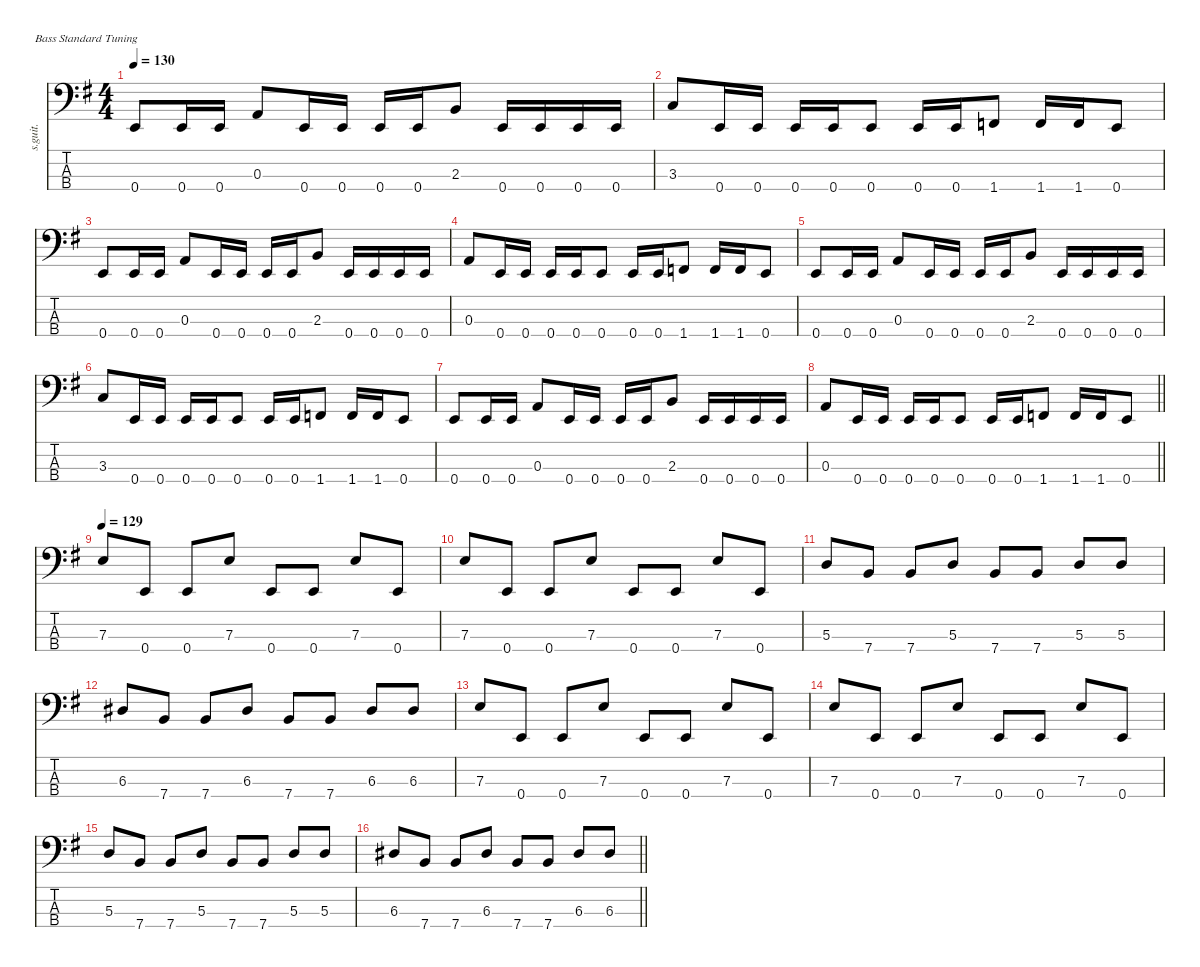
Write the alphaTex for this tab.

\defaultSystemsLayout 4
\hideDynamics
\bracketExtendMode nobrackets
\otherSystemsTrackNameOrientation horizontal
\track ("Cliff Burton (Bass)" "s.guit.") {instrument electricbassfinger}
\staff {score tabs}
\tuning (G2 D2 A1 E1)
\ts (4 4)
\tempo 130
\clef f4
\ks eminor
0.4{acc forcenatural}.8{dy f beam Up} 0.4{acc forcenatural}.16{beam Up} 0.4{acc forcenatural}.16{beam Up} 0.3{acc forcenatural}.8{beam Up} 0.4{acc forcenatural}.16{beam Up} 0.4{acc forcenatural}.16{beam Up} 0.4{acc forcenatural}.16{beam Up} 0.4{acc forcenatural}.16{beam Up} 2.3{acc forcenatural}.8{beam Up} 0.4{acc forcenatural}.16{beam Up} 0.4{acc forcenatural}.16{beam Up} 0.4{acc forcenatural}.16{beam Up} 0.4{acc forcenatural}.16{beam Up} |
3.3{acc forcenatural}.8{beam Up} 0.4{acc forcenatural}.16{beam Up} 0.4{acc forcenatural}.16{beam Up} 0.4{acc forcenatural}.16{beam Up} 0.4{acc forcenatural}.16{beam Up} 0.4{acc forcenatural}.8{beam Up} 0.4{acc forcenatural}.16{beam Up} 0.4{acc forcenatural}.16{beam Up} 1.4{acc forcenatural}.8{beam Up} 1.4{acc forcenatural}.16{beam Up} 1.4{acc forcenatural}.16{beam Up} 0.4{acc forcenatural}.8{beam Up} |
0.4{acc forcenatural}.8{beam Up} 0.4{acc forcenatural}.16{beam Up} 0.4{acc forcenatural}.16{beam Up} 0.3{acc forcenatural}.8{beam Up} 0.4{acc forcenatural}.16{beam Up} 0.4{acc forcenatural}.16{beam Up} 0.4{acc forcenatural}.16{beam Up} 0.4{acc forcenatural}.16{beam Up} 2.3{acc forcenatural}.8{beam Up} 0.4{acc forcenatural}.16{beam Up} 0.4{acc forcenatural}.16{beam Up} 0.4{acc forcenatural}.16{beam Up} 0.4{acc forcenatural}.16{beam Up} |
0.3{acc forcenatural}.8{beam Up} 0.4{acc forcenatural}.16{beam Up} 0.4{acc forcenatural}.16{beam Up} 0.4{acc forcenatural}.16{beam Up} 0.4{acc forcenatural}.16{beam Up} 0.4{acc forcenatural}.8{beam Up} 0.4{acc forcenatural}.16{beam Up} 0.4{acc forcenatural}.16{beam Up} 1.4{acc forcenatural}.8{beam Up} 1.4{acc forcenatural}.16{beam Up} 1.4{acc forcenatural}.16{beam Up} 0.4{acc forcenatural}.8{beam Up} |
0.4{acc forcenatural}.8{beam Up} 0.4{acc forcenatural}.16{beam Up} 0.4{acc forcenatural}.16{beam Up} 0.3{acc forcenatural}.8{beam Up} 0.4{acc forcenatural}.16{beam Up} 0.4{acc forcenatural}.16{beam Up} 0.4{acc forcenatural}.16{beam Up} 0.4{acc forcenatural}.16{beam Up} 2.3{acc forcenatural}.8{beam Up} 0.4{acc forcenatural}.16{beam Up} 0.4{acc forcenatural}.16{beam Up} 0.4{acc forcenatural}.16{beam Up} 0.4{acc forcenatural}.16{beam Up} |
3.3{acc forcenatural}.8{beam Up} 0.4{acc forcenatural}.16{beam Up} 0.4{acc forcenatural}.16{beam Up} 0.4{acc forcenatural}.16{beam Up} 0.4{acc forcenatural}.16{beam Up} 0.4{acc forcenatural}.8{beam Up} 0.4{acc forcenatural}.16{beam Up} 0.4{acc forcenatural}.16{beam Up} 1.4{acc forcenatural}.8{beam Up} 1.4{acc forcenatural}.16{beam Up} 1.4{acc forcenatural}.16{beam Up} 0.4{acc forcenatural}.8{beam Up} |
0.4{acc forcenatural}.8{beam Up} 0.4{acc forcenatural}.16{beam Up} 0.4{acc forcenatural}.16{beam Up} 0.3{acc forcenatural}.8{beam Up} 0.4{acc forcenatural}.16{beam Up} 0.4{acc forcenatural}.16{beam Up} 0.4{acc forcenatural}.16{beam Up} 0.4{acc forcenatural}.16{beam Up} 2.3{acc forcenatural}.8{beam Up} 0.4{acc forcenatural}.16{beam Up} 0.4{acc forcenatural}.16{beam Up} 0.4{acc forcenatural}.16{beam Up} 0.4{acc forcenatural}.16{beam Up} |
\barLineRight lightlight
0.3{acc forcenatural}.8{beam Up} 0.4{acc forcenatural}.16{beam Up} 0.4{acc forcenatural}.16{beam Up} 0.4{acc forcenatural}.16{beam Up} 0.4{acc forcenatural}.16{beam Up} 0.4{acc forcenatural}.8{beam Up} 0.4{acc forcenatural}.16{beam Up} 0.4{acc forcenatural}.16{beam Up} 1.4{acc forcenatural}.8{beam Up} 1.4{acc forcenatural}.16{beam Up} 1.4{acc forcenatural}.16{beam Up} 0.4{acc forcenatural}.8{beam Up} |
\tempo 129
7.3{acc forcenatural}.8{beam Up} 0.4{acc forcenatural}.8{beam Up} 0.4{acc forcenatural}.8{beam Up} 7.3{acc forcenatural}.8{beam Up} 0.4{acc forcenatural}.8{beam Up} 0.4{acc forcenatural}.8{beam Up} 7.3{acc forcenatural}.8{beam Up} 0.4{acc forcenatural}.8{beam Up} |
7.3{acc forcenatural}.8{beam Up} 0.4{acc forcenatural}.8{beam Up} 0.4{acc forcenatural}.8{beam Up} 7.3{acc forcenatural}.8{beam Up} 0.4{acc forcenatural}.8{beam Up} 0.4{acc forcenatural}.8{beam Up} 7.3{acc forcenatural}.8{beam Up} 0.4{acc forcenatural}.8{beam Up} |
5.3{acc forcenatural}.8{beam Up} 7.4{acc forcenatural}.8{beam Up} 7.4{acc forcenatural}.8{beam Up} 5.3{acc forcenatural}.8{beam Up} 7.4{acc forcenatural}.8{beam Up} 7.4{acc forcenatural}.8{beam Up} 5.3{acc forcenatural}.8{beam Up} 5.3{acc forcenatural}.8{beam Up} |
6.3{acc #}.8{beam Up} 7.4{acc forcenatural}.8{beam Up} 7.4{acc forcenatural}.8{beam Up} 6.3{acc #}.8{beam Up} 7.4{acc forcenatural}.8{beam Up} 7.4{acc forcenatural}.8{beam Up} 6.3{acc #}.8{beam Up} 6.3{acc #}.8{beam Up} |
7.3{acc forcenatural}.8{beam Up} 0.4{acc forcenatural}.8{beam Up} 0.4{acc forcenatural}.8{beam Up} 7.3{acc forcenatural}.8{beam Up} 0.4{acc forcenatural}.8{beam Up} 0.4{acc forcenatural}.8{beam Up} 7.3{acc forcenatural}.8{beam Up} 0.4{acc forcenatural}.8{beam Up} |
7.3{acc forcenatural}.8{beam Up} 0.4{acc forcenatural}.8{beam Up} 0.4{acc forcenatural}.8{beam Up} 7.3{acc forcenatural}.8{beam Up} 0.4{acc forcenatural}.8{beam Up} 0.4{acc forcenatural}.8{beam Up} 7.3{acc forcenatural}.8{beam Up} 0.4{acc forcenatural}.8{beam Up} |
5.3{acc forcenatural}.8{beam Up} 7.4{acc forcenatural}.8{beam Up} 7.4{acc forcenatural}.8{beam Up} 5.3{acc forcenatural}.8{beam Up} 7.4{acc forcenatural}.8{beam Up} 7.4{acc forcenatural}.8{beam Up} 5.3{acc forcenatural}.8{beam Up} 5.3{acc forcenatural}.8{beam Up} |
\barLineRight lightlight
6.3{acc #}.8{beam Up} 7.4{acc forcenatural}.8{beam Up} 7.4{acc forcenatural}.8{beam Up} 6.3{acc #}.8{beam Up} 7.4{acc forcenatural}.8{beam Up} 7.4{acc forcenatural}.8{beam Up} 6.3{acc #}.8{beam Up} 6.3{acc #}.8{beam Up}
